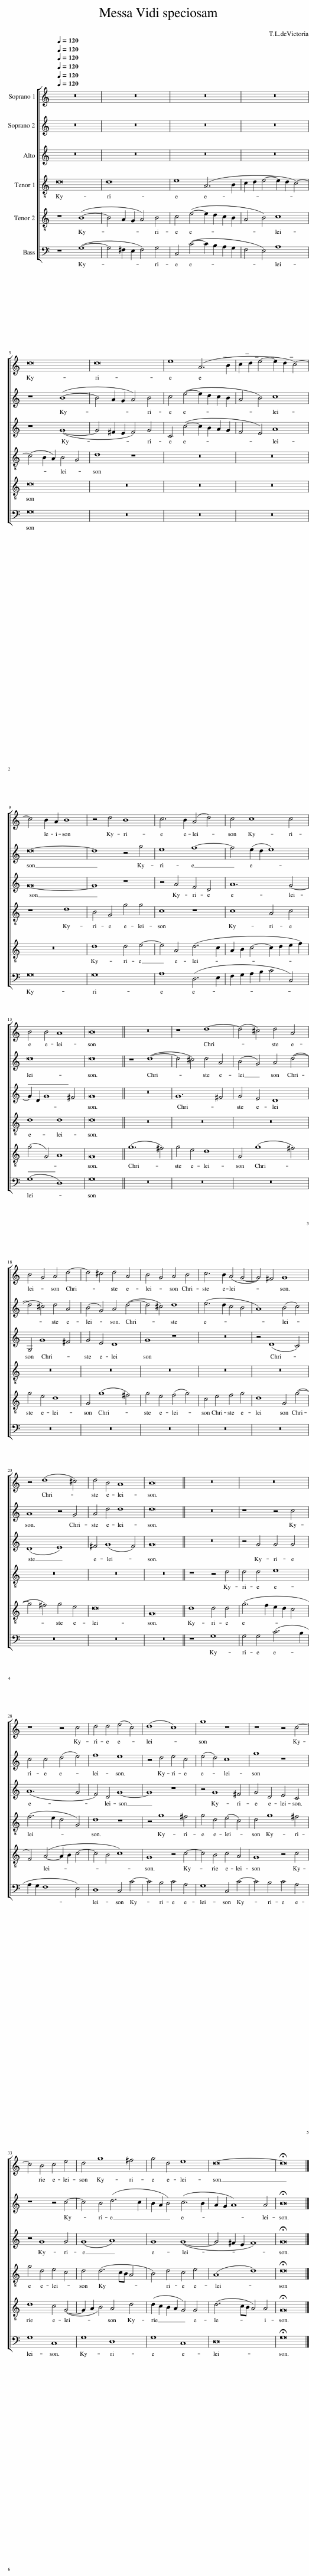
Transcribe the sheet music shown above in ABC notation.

X:1
%%score [ 1 2 3 4 5 6 ]
L:1/8
Q:1/4=120
M:none
I:linebreak $
K:C
V:1 treble
V:2 treble
V:3 treble
V:4 treble-8
V:5 treble-8
V:6 bass
V:1
 z16 | z16 | z16 | z16 |$ d16 | %5
 d16 | e8 (A6 B2 | c2 d2 e4- e2 d2 c4-) |$ c4 B2 A2 B8 | z4 d4 B8 | %10
 c6 B2 (A4 d4) | c4 c8 c4 |$ B4 B4 A8 | B16 || z16 | %15
 z8 d8- | (d4 ^c4) d4 A4 |$ B4 G4 A4 d4- | d4 ^c4 d4 A4 | B4 G4 A4 B4 | %20
 c6 B2 (A4 G4- | G4) ^F4 G8 |$ z4 (d8 ^c4) | d4 B4 A8 | B16 || %25
 z16 | z16 |$ z8 z4 c4 | d4 d4 (e4 c4) | (d8 c8) | %30
 g8 z8 | z8 z4 c4- |$ c4 B4 c4 e4 | d4 g8 ^f4 | g4 d4 e8 | %35
 d16- | !fermata!d16 |] %37
V:2
 z16 | z16 | z16 | z16 |$ z8 (B8- | %5
 B4 A2 G2 A4) B4 | c4 (e4- e2 d2 c2 B2 | A4 B4) c8 |$ d16- | d8 z4 g4 | %10
 e8 f8- | f4 (e2 d2 e8) |$ d16 | d16 || z8 (d8- | %15
 d4 ^c4) d4 A4 | (B4 G4) A4 (d4- |$ d4 ^c4) d4 A4 | (B4 G4) A4 (d4- | d4 ^c4) d8 | %20
 (e6 d2 c4 B4 | A8) (B4 c4) |$ A8 z4 G4 | A4 d4 d8 | d16 || %25
 z16 | z8 z4 c4 |$ c4 c4 (d4 e4) | f8 e8 | z4 d4 e4 c4 | %30
 (e4 d4) c8 | g8 z8 |$ z8 z4 c4- | c4 B4 (d6 c2 | B2 A2 B4) (c6 B2 | %35
 A2 G2 A8) A4 | !fermata!B16 |] %37
V:3
 z16 | z16 | z16 | z16 |$ z8 (G8- | %5
 G4 ^F2 E2 F4) G4 | C4 (c4- c2 B2 A2 G2 | F4 E4) A8 |$ G16- | G8 z8 | %10
 z4 A4 F4 D4 | A12 G4- |$ G2 D2 G8 ^F4 | G16 || z16 | %15
 G12 ^F4 | G4 E4 D8 |$ G,4 G8 ^F4 | G4 E4 D8 | G8 z8 | %20
 z16 | z4 (D8 C4) |$ (D8 E8) | ^F4 (G8 F4) | G16 || %25
 z16 | z4 G4 G4 G4 |$ (A12 G4 | F4) D4 G8- | G8 z8 | %30
 z4 G8 ^F4 | G4 D4 E4 C4 |$ z4 G8 G4 | (G8 A8) | G8 (G8- | %35
 G4 ^F2 E2 F8) | !fermata!G16 |] %37
V:4
 d16 | d16 | e8 (A6 B2 | c2 d2 e4- e2 d2 c4-) |$ (c4 B2 A2) B4 G4 | %5
 d8 z8 | z16 | z16 |$ z8 d8 | B4 G4 g4 g4 | %10
 c8 z8 | c8 A4 c4 |$ d8 d8 | d16 || z16 | %15
 z16 | z16 |$ z16 | z16 | z16 | %20
 z16 | z16 |$ z16 | z16 | z16 || %25
 z8 z4 d4 | d4 d4 e8 |$ (f6 e2 d4 G4) | d8 z8 | z4 g8 ^f4 | %30
 g4 d4 (e4 c4) | d4 g8 ^f4 |$ g4 d4 e4 c4 | d4 (d6 cB A4 | B4) d4 c4 e4 | %35
 (A8 d8) | !fermata!d16 |] %37
V:5
 z8 (B8- | B4 A2 G2 A4) B4 | c4 (e4- e2 d2 c2 B2 | A4 B4) c8 |$ d16 | %5
 z16 | z16 | z16 |$ z16 | d8 d4 e4- | %10
 e4 A4 (d6 c2 | A2 B2 c4- c2 d2 e2 f2) |$ (g4 G4) A8 | G16 || (g12 ^f4) | %15
 g4 e4 d8 | G4 (g8 ^f4) |$ g4 e4 d8 | G4 (g8 ^f4) | g4 e4 (f4 g4) | %20
 c4 e4 f4 g4 | d8 G4 (g4- |$ g4 ^f4) g4 e4 | d16 | G16 || %25
 d8 d4 d4 | (g6 f2 e2 d2 c4 |$ F4) (A4- A2 B2 c4- | c4 B4 c8) | G8 z4 c4- | %30
 c4 B4 c4 A4 | G8 z4 c4 |$ d8 c4 (G4- | G2 A2 B4) A4 d4 | (d2 c2 B2 A2 G4) G4 | %35
 (d6 cB A4) A4 | !fermata!G16 |] %37
V:6
 z8 (G,8- | G,4 ^F,2 E,2 F,4) G,4 | C,4 (C4- C2 B,2 A,2 G,2 | F,4 E,4) A,8 |$ G,16 | %5
 z16 | z16 | z16 |$ G,16 | G,16 | %10
 A,8 (D,6 E,2 | F,2 G,2 A,2 B,2 C4 C,4) |$ (G,8 D,8) | G,16 || z16 | %15
 z16 | z16 |$ z16 | z16 | z16 | %20
 z16 | z16 |$ z16 | z16 | z16 || %25
 z8 G,8 | G,4 G,4 (C6 B,2 |$ A,2 G,2 F,8 E,4) | D,8 C,4 C4- | C4 B,4 C4 A,4 | %30
 G,8 C,4 C4- | C4 B,4 C4 A,4 |$ G,8 C,8 | G,8 D,8 | G,8 C,8 | %35
 D,16 | !fermata!G,16 |] %37
